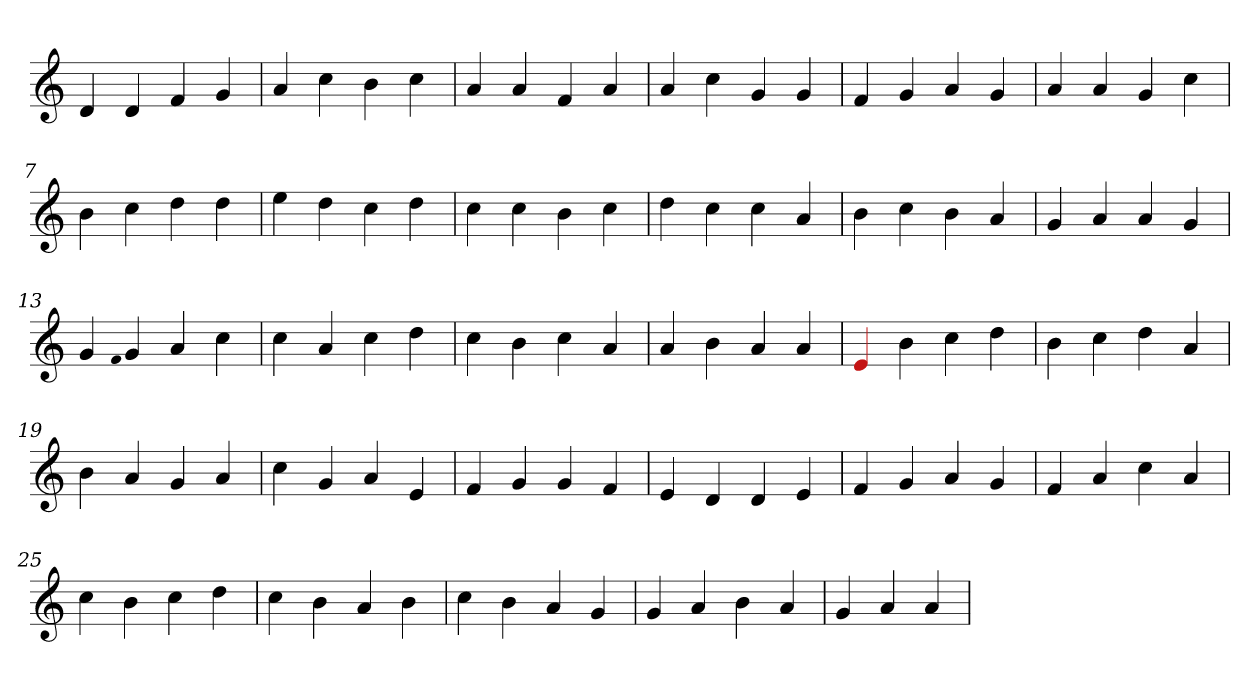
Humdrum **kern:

**kern
*part1
*staff1
*clefG2
=1
4d
4d
4f
4g
=2
4a
4cc
4b
4cc
=3
4a
4a
4f
4a
=4
4a
4cc
4g
4g
=5
4f
4g
4a
4g
=6
4a
4a
4g
4cc
=7
4b
4cc
4dd
4dd
=8
4ee
4dd
4cc
4dd
=9
4cc
4cc
4b
4cc
=10
4dd
4cc
4cc
4a
=11
4b
4cc
4b
4a
=12
4g
4a
4a
4g
=13
4g
qqf
4g
4a
4cc
=14
4cc
4a
4cc
4dd
=15
4cc
4b
4cc
4a
=16
4a
4b
4a
4a
=17
4Re
4b
4cc
4dd
=18
4b
4cc
4dd
4a
=19
4b
4a
4g
4a
=20
4cc
4g
4a
4e
=21
4f
4g
4g
4f
=22
4e
4d
4d
4e
=23
4f
4g
4a
4g
=24
4f
4a
4cc
4a
=25
4cc
4b
4cc
4dd
=26
4cc
4b
4a
4b
=27
4cc
4b
4a
4g
=28
4g
4a
4b
4a
=29
4g
4a
4a
=
*-
